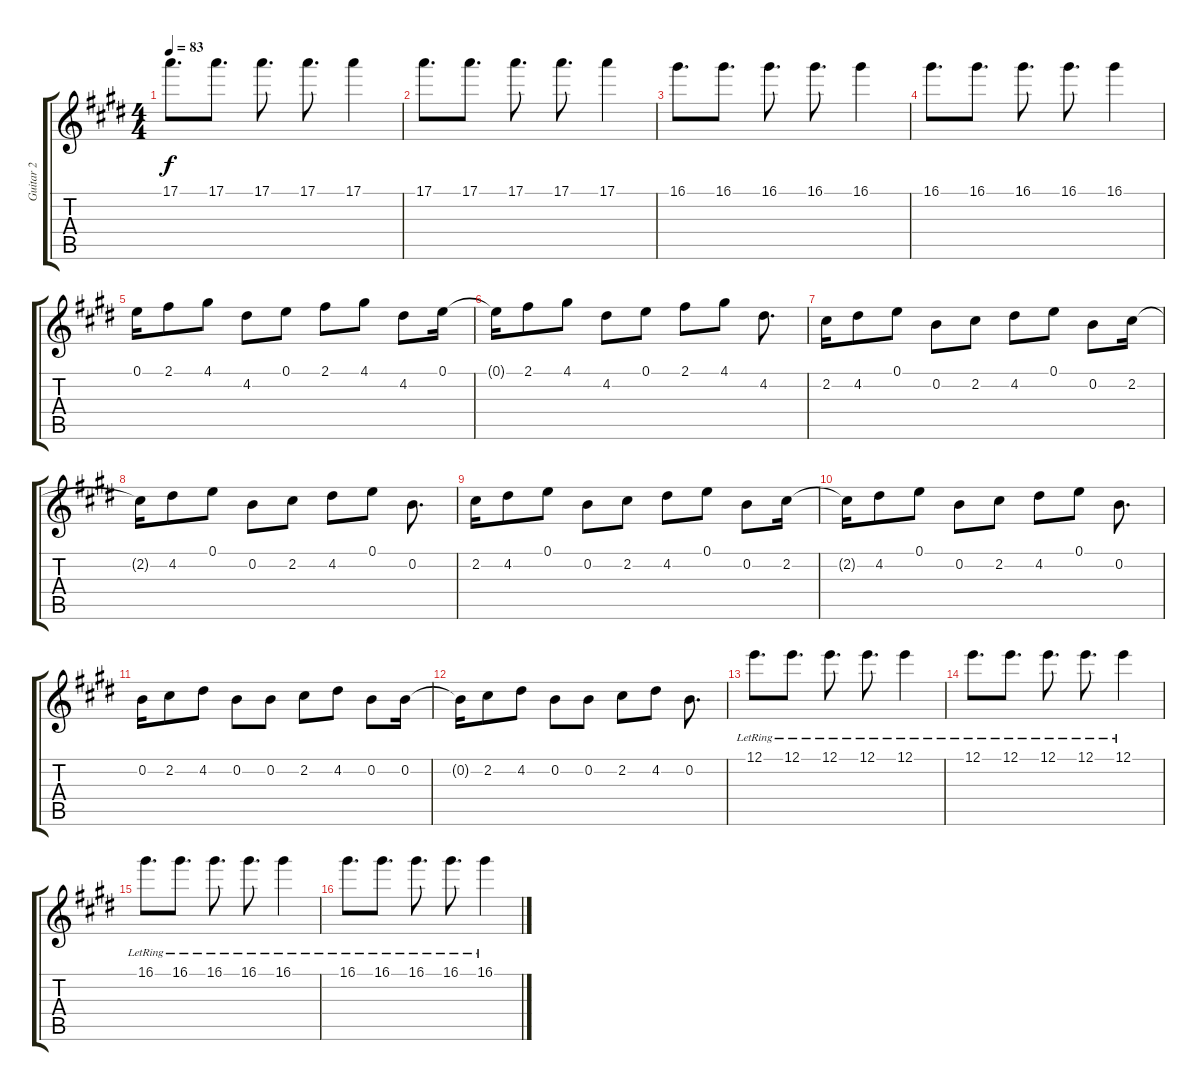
\track ("Guitar 2" "Guitar 2") {instrument electricguitarclean}
\staff {score tabs}
\tuning (E4 B3 G3 D3 A2 E2) {hide}
\ts (4 4)
\tempo 83
\clef g2
\ks e
17.1.8{d dy f} 17.1.8{d} 17.1.8{d} 17.1.8{d} 17.1.4 |
17.1.8{d} 17.1.8{d} 17.1.8{d} 17.1.8{d} 17.1.4 |
16.1.8{d} 16.1.8{d} 16.1.8{d} 16.1.8{d} 16.1.4 |
16.1.8{d} 16.1.8{d} 16.1.8{d} 16.1.8{d} 16.1.4 |
0.1.16{instrument electricguitarjazz} 2.1.8 4.1.8 4.2.8 0.1.8 2.1.8 4.1.8 4.2.8 0.1.16 |
0.1{t}.16 2.1.8 4.1.8 4.2.8 0.1.8 2.1.8 4.1.8 4.2.8{d} |
2.2.16 4.2.8 0.1.8 0.2.8 2.2.8 4.2.8 0.1.8 0.2.8 2.2.16 |
2.2{t}.16 4.2.8 0.1.8 0.2.8 2.2.8 4.2.8 0.1.8 0.2.8{d} |
2.2.16 4.2.8 0.1.8 0.2.8 2.2.8 4.2.8 0.1.8 0.2.8 2.2.16 |
2.2{t}.16 4.2.8 0.1.8 0.2.8 2.2.8 4.2.8 0.1.8 0.2.8{d} |
0.2.16 2.2.8 4.2.8 0.2.8 0.2.8 2.2.8 4.2.8 0.2.8 0.2.16 |
0.2{t}.16 2.2.8 4.2.8 0.2.8 0.2.8 2.2.8 4.2.8 0.2.8{d} |
12.1{lr}.8{d volume 7 instrument electricguitarclean} 12.1{lr}.8{d} 12.1{lr}.8{d} 12.1{lr}.8{d} 12.1{lr}.4 |
12.1{lr}.8{d} 12.1{lr}.8{d} 12.1{lr}.8{d} 12.1{lr}.8{d} 12.1{lr}.4 |
16.1{lr}.8{d} 16.1{lr}.8{d} 16.1{lr}.8{d} 16.1{lr}.8{d} 16.1{lr}.4 |
16.1{lr}.8{d} 16.1{lr}.8{d} 16.1{lr}.8{d} 16.1{lr}.8{d} 16.1{lr}.4
